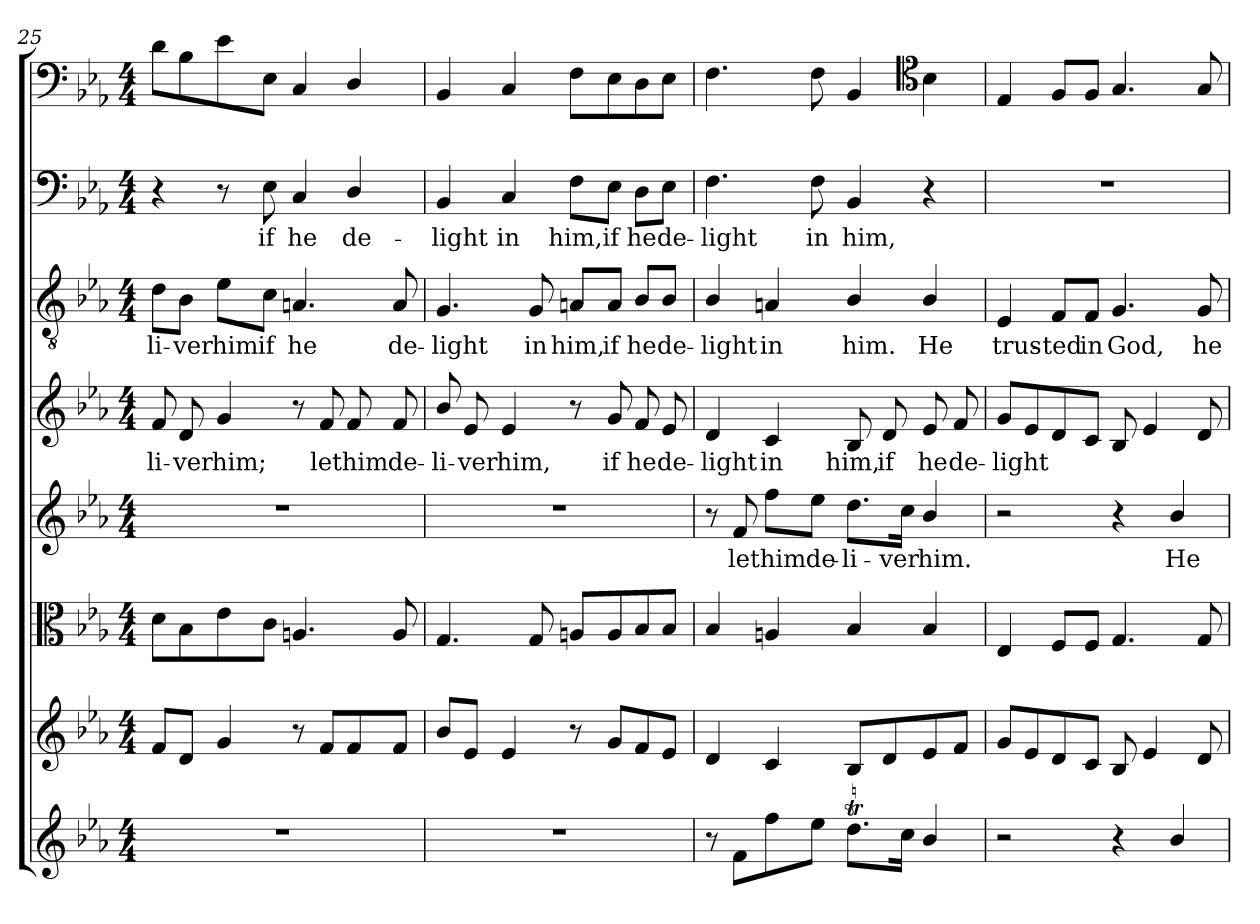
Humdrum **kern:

**kern	**kern	**kern	**kern	**text	**kern	**text	**kern	**text	**kern	**text	**kern
*part8	*part7	*part6	*part5	*part5	*part4	*part4	*part3	*part3	*part2	*part2	*part1
*staff8	*staff7	*staff6	*staff5	*staff5	*staff4	*staff4	*staff3	*staff3	*staff2	*staff2	*staff1
*clefG2	*clefG2	*clefC3	*clefG2	*	*clefG2	*	*clefGv2	*	*clefF4	*	*clefF4
*k[b-e-a-]	*k[b-e-a-]	*k[b-e-a-]	*k[b-e-a-]	*	*k[b-e-a-]	*	*k[b-e-a-]	*	*k[b-e-a-]	*	*k[b-e-a-]
*c:	*c:	*c:	*c:	*	*c:	*	*c:	*	*c:	*	*c:
*M4/4	*M4/4	*M4/4	*M4/4	*	*M4/4	*	*M4/4	*	*M4/4	*	*M4/4
=25	=25	=25	=25	=25	=25	=25	=25	=25	=25	=25	=25
1r	8f/L	8d\L	1r	.	8f/	-li-	8d\L	-li-	4r	.	8d\L
.	8d/J	8B-\	.	.	8d/	-ver	8B-\J	-ver	.	.	8B-\
.	4g/	8e-\	.	.	4g/	him;	8e-\L	him	8r	.	8e-\
.	.	8c\J	.	.	.	.	8c\J	if	8E-\	if	8E-\J
.	8r	4.An/	.	.	8r	.	4.An/	he	4C/	he	4C/
.	8f/L	.	.	.	8f/	let	.	.	.	.	.
.	8f/	.	.	.	8f/	him	.	.	4D/	de-	4D/
.	8f/J	8A/	.	.	8f/	de-	8A/	de-	.	.	.
=26	=26	=26	=26	=26	=26	=26	=26	=26	=26	=26	=26
1r	8b-/L	4.G/	1r	.	8b-/	-li-	4.G/	-light	4BB-/	-light	4BB-/
.	8e-/J	.	.	.	8e-/	-ver	.	.	.	.	.
.	4e-/	.	.	.	4e-/	him,	.	.	4C/	in	4C/
.	.	8G/	.	.	.	.	8G/	in	.	.	.
.	8r	8An/L	.	.	8r	.	8An/L	him,	8F\L	him,	8F\L
.	8g/L	8A/	.	.	8g/	if	8A/J	if	8E-\J	if	8E-\
.	8f/	8B-/	.	.	8f/	he	8B-/L	he	8D\L	he	8D\
.	8e-/J	8B-/J	.	.	8e-/	de-	8B-/J	de-	8E-\J	de-	8E-\J
=27	=27	=27	=27	=27	=27	=27	=27	=27	=27	=27	=27
8r	4d/	4B-/	8r	.	4d/	-light	4B-/	-light	4.F\	-light	4.F\
8f\L	.	.	8f/	let	.	.	.	.	.	.	.
8ff\	4c/	4An/	8ff\L	him	4c/	in	4An/	in	.	.	.
8ee-\J	.	.	8ee-\J	de-	.	.	.	.	8F\	in	8F\
8.ddT\L	8B-/L	4B-/	8.dd\L	-li-	8B-/	him,	4B-/	him.	4BB-/	him,	4BB-/
.	8d/	.	.	.	8d/	if	.	.	.	.	.
16cc\Jk	.	.	16cc\Jk	-ver	.	.	.	.	.	.	.
*	*	*	*	*	*	*	*	*	*	*	*clefC4
4b-/	8e-/	4B-/	4b-/	him.	8e-/	he	4B-/	He	4r	.	4B-\
.	8f/J	.	.	.	8f/	de-	.	.	.	.	.
=28	=28	=28	=28	=28	=28	=28	=28	=28	=28	=28	=28
2r	8g/L	4E-/	2r	.	8g/L	-light	4E-/	trus-	1r	.	4E-/
.	8e-/	.	.	.	8e-/	.	.	.	.	.	.
.	8d/	8F/L	.	.	8d/	.	8F/L	-ted	.	.	8F/L
.	8c/J	8F/J	.	.	8c/J	.	8F/J	in	.	.	8F/J
4r	8B-/	4.G/	4r	.	8B-/	.	4.G/	God,	.	.	4.G/
.	4e-/	.	.	.	4e-/	.	.	.	.	.	.
4b-/	.	.	4b-/	He	.	.	.	.	.	.	.
.	8d/	8G/	.	.	8d/	.	8G/	he	.	.	8G/
=	=	=	=	=	=	=	=	=	=	=	=
*-	*-	*-	*-	*-	*-	*-	*-	*-	*-	*-	*-
